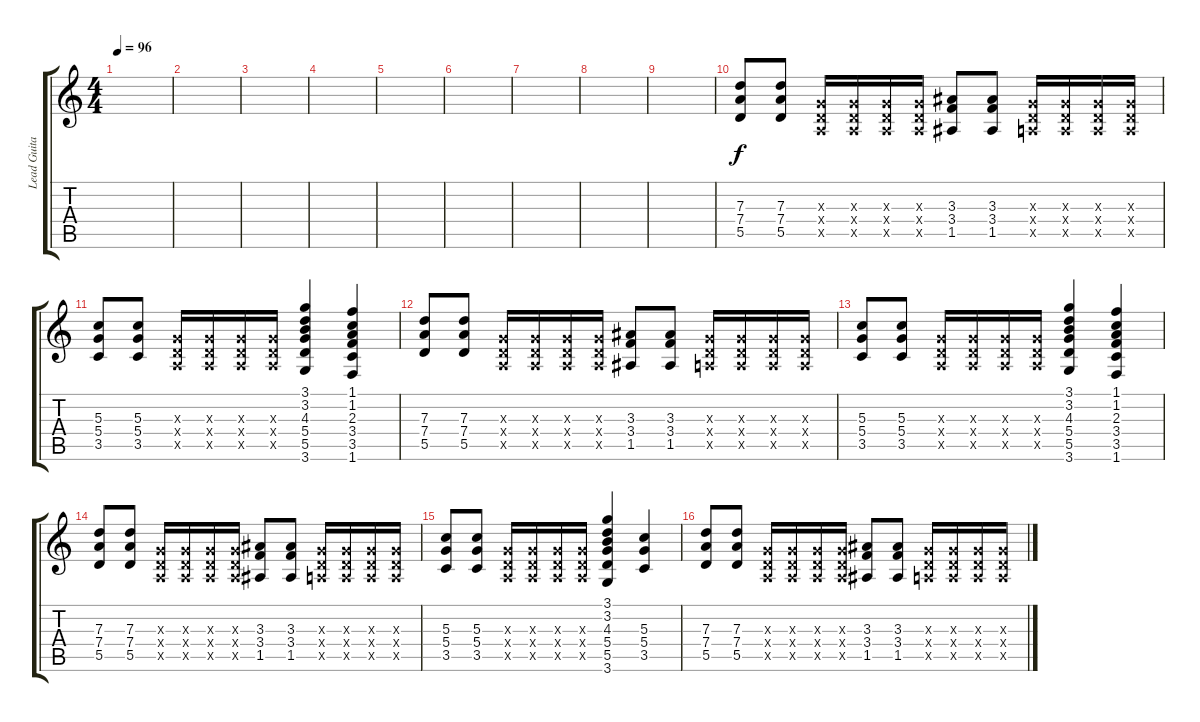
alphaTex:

\track ("Lead Guitar" "Lead Guita") {instrument distortionguitar}
\staff {score tabs}
\tuning (E4 B3 G3 D3 A2 E2) {hide}
\ts (4 4)
\tempo 96
\clef g2
\ks c
|
|
|
|
|
|
|
|
|
(7.3 7.4 5.5).8 (7.3 7.4 5.5).8 (0.3{x} 0.4{x} 0.5{x}).16 (0.3{x} 0.4{x} 0.5{x}).16 (0.3{x} 0.4{x} 0.5{x}).16 (0.3{x} 0.4{x} 0.5{x}).16 (3.3 3.4 1.5).8 (3.3 3.4 1.5).8 (0.3{x} 0.4{x} 0.5{x}).16 (0.3{x} 0.4{x} 0.5{x}).16 (0.3{x} 0.4{x} 0.5{x}).16 (0.3{x} 0.4{x} 0.5{x}).16 |
(5.3 5.4 3.5).8 (5.3 5.4 3.5).8 (0.3{x} 0.4{x} 0.5{x}).16 (0.3{x} 0.4{x} 0.5{x}).16 (0.3{x} 0.4{x} 0.5{x}).16 (0.3{x} 0.4{x} 0.5{x}).16 (3.1 3.2 4.3 5.4 5.5 3.6).4 (1.1 1.2 2.3 3.4 3.5 1.6).4 |
(7.3 7.4 5.5).8 (7.3 7.4 5.5).8 (0.3{x} 0.4{x} 0.5{x}).16 (0.3{x} 0.4{x} 0.5{x}).16 (0.3{x} 0.4{x} 0.5{x}).16 (0.3{x} 0.4{x} 0.5{x}).16 (3.3 3.4 1.5).8 (3.3 3.4 1.5).8 (0.3{x} 0.4{x} 0.5{x}).16 (0.3{x} 0.4{x} 0.5{x}).16 (0.3{x} 0.4{x} 0.5{x}).16 (0.3{x} 0.4{x} 0.5{x}).16 |
(5.3 5.4 3.5).8 (5.3 5.4 3.5).8 (0.3{x} 0.4{x} 0.5{x}).16 (0.3{x} 0.4{x} 0.5{x}).16 (0.3{x} 0.4{x} 0.5{x}).16 (0.3{x} 0.4{x} 0.5{x}).16 (3.1 3.2 4.3 5.4 5.5 3.6).4 (1.1 1.2 2.3 3.4 3.5 1.6).4 |
(7.3 7.4 5.5).8 (7.3 7.4 5.5).8 (0.3{x} 0.4{x} 0.5{x}).16 (0.3{x} 0.4{x} 0.5{x}).16 (0.3{x} 0.4{x} 0.5{x}).16 (0.3{x} 0.4{x} 0.5{x}).16 (3.3 3.4 1.5).8 (3.3 3.4 1.5).8 (0.3{x} 0.4{x} 0.5{x}).16 (0.3{x} 0.4{x} 0.5{x}).16 (0.3{x} 0.4{x} 0.5{x}).16 (0.3{x} 0.4{x} 0.5{x}).16 |
(5.3 5.4 3.5).8 (5.3 5.4 3.5).8 (0.3{x} 0.4{x} 0.5{x}).16 (0.3{x} 0.4{x} 0.5{x}).16 (0.3{x} 0.4{x} 0.5{x}).16 (0.3{x} 0.4{x} 0.5{x}).16 (3.1 3.2 4.3 5.4 5.5 3.6).4 (5.3 5.4 3.5).4 |
(7.3 7.4 5.5).8 (7.3 7.4 5.5).8 (0.3{x} 0.4{x} 0.5{x}).16 (0.3{x} 0.4{x} 0.5{x}).16 (0.3{x} 0.4{x} 0.5{x}).16 (0.3{x} 0.4{x} 0.5{x}).16 (3.3 3.4 1.5).8 (3.3 3.4 1.5).8 (0.3{x} 0.4{x} 0.5{x}).16 (0.3{x} 0.4{x} 0.5{x}).16 (0.3{x} 0.4{x} 0.5{x}).16 (0.3{x} 0.4{x} 0.5{x}).16
